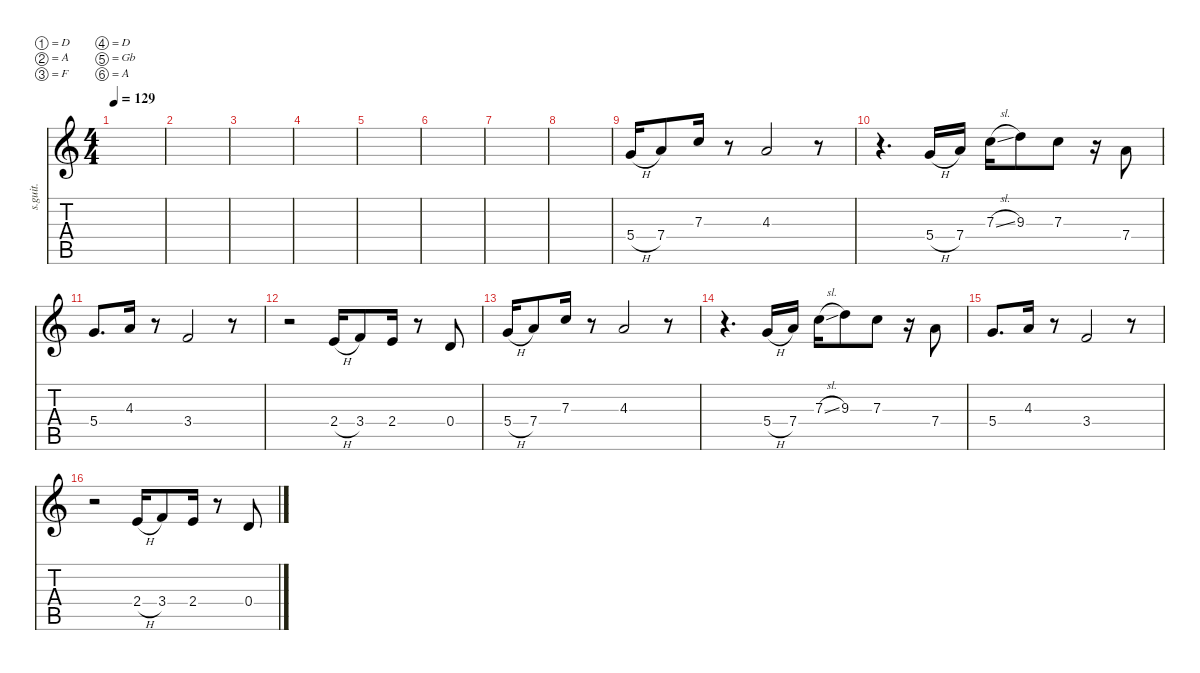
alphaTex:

\defaultSystemsLayout 4
\hideDynamics
\bracketExtendMode nobrackets
\otherSystemsTrackNameOrientation horizontal
\track ("Heiko" "s.guit.") {instrument acousticguitarsteel}
\staff {score tabs}
\tuning (D4 A3 F3 D3 Gb2 A1)
\ts (4 4)
\tempo 129
\clef g2
\ks c
|
|
|
|
|
|
|
|
5.4{h}.16{beam Up} 7.4.8{beam Up} 7.3.16{beam Up} r.8{beam Up} 4.3.2{beam Up} r.8{beam Up} |
r.4{d beam Down} 5.4{h}.16{beam Up} 7.4.16{beam Up} 7.3{sl}.16{beam Down} 9.3.8{beam Down} 7.3.8{beam Down} r.16{beam Down} 7.4.8{beam Up} |
5.4.8{d beam Up} 4.3.16{beam Up} r.8{beam Up} 3.4.2{beam Up} r.8{beam Up} |
r.2{beam Down} 2.4{h}.16{beam Up} 3.4.8{beam Up} 2.4.16{beam Up} r.8{beam Up} 0.4.8{beam Up} |
5.4{h}.16{beam Up} 7.4.8{beam Up} 7.3.16{beam Up} r.8{beam Up} 4.3.2{beam Up} r.8{beam Up} |
r.4{d beam Down} 5.4{h}.16{beam Up} 7.4.16{beam Up} 7.3{sl}.16{beam Down} 9.3.8{beam Down} 7.3.8{beam Down} r.16{beam Down} 7.4.8{beam Up} |
5.4.8{d beam Up} 4.3.16{beam Up} r.8{beam Up} 3.4.2{beam Up} r.8{beam Up} |
r.2{beam Down} 2.4{h}.16{beam Up} 3.4.8{beam Up} 2.4.16{beam Up} r.8{beam Up} 0.4.8{beam Up}
